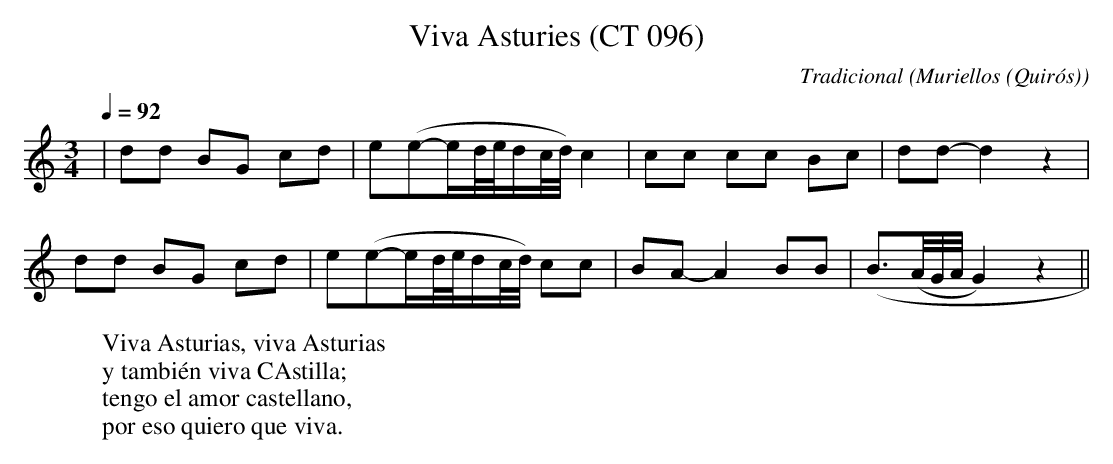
X:1
T:Viva Asturies (CT 096)
C:Tradicional
O:Muriellos (Quirós)
M:3/4
L:1/8
Q:1/4=92
W:Viva Asturias, viva Asturias
W:y también viva CAstilla;
W:tengo el amor castellano,
W:por eso quiero que viva.
K:C
|dd BG cd|e(e-e/d/4e/4d/c/4d/4) c2|cc cc Bc|dd-d2 z2|
dd BG cd|e(e-e/d/4e/4d/c/4d/4) cc|BA-A2 BB|(B3/2(A/4G/4A/4 G2) z2||
